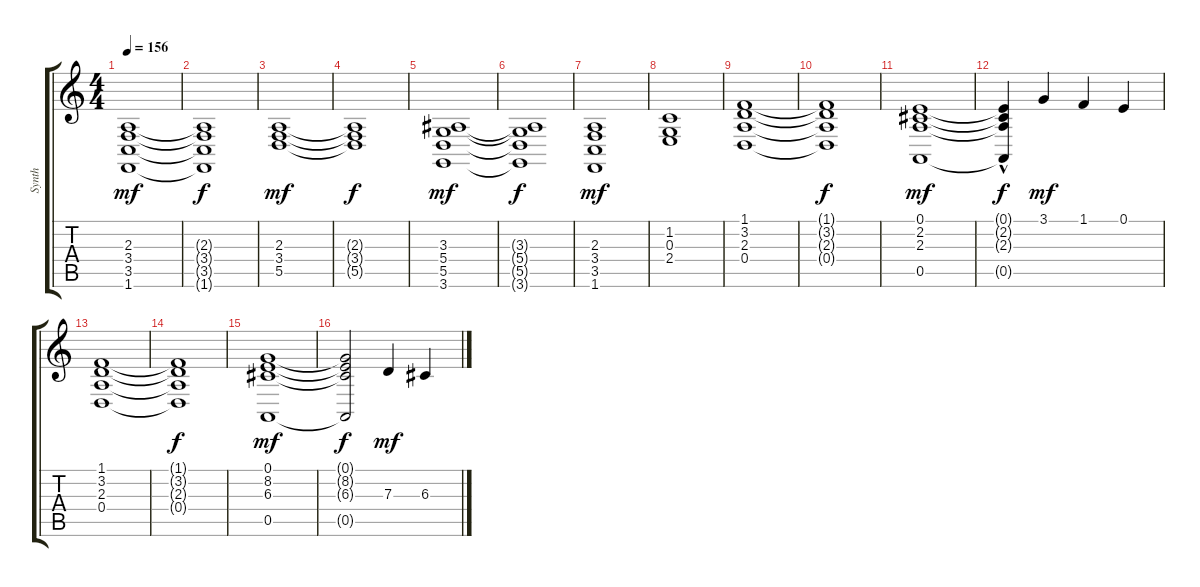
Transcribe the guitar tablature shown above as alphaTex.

\track ("Synth" "Synth") {instrument synthstrings1}
\staff {score tabs}
\tuning (E4 B3 G3 D3 A2 E2) {hide}
\ts (4 4)
\tempo 156
\clef g2
\ks c
(2.3 3.4 3.5 1.6).1{dy mf} |
(2.3{t} 3.4{t} 3.5{t} 1.6{t}).1{dy f} |
(2.3 3.4 5.5).1{dy mf} |
(2.3{t} 3.4{t} 5.5{t}).1{dy f} |
(3.3 5.4 5.5 3.6).1{dy mf} |
(3.3{t} 5.4{t} 5.5{t} 3.6{t}).1{dy f} |
(2.3 3.4 3.5 1.6).1{dy mf} |
(1.2 0.3 2.4).1 |
\section ("" "")
(1.1 3.2 2.3 0.4).1{volume 11 instrument synthstrings1} |
(1.1{t} 3.2{t} 2.3{t} 0.4{t}).1{dy f} |
(0.1 2.2 2.3 0.5).1{dy mf} |
(0.1{t} 2.2{t} 2.3{hac t} 0.5{t}).4{dy f} 3.1.4{dy mf} 1.1.4 0.1.4 |
(1.1 3.2 2.3 0.4).1 |
(1.1{t} 3.2{t} 2.3{t} 0.4{t}).1{dy f} |
(0.1 8.2 6.3 0.5).1{dy mf} |
(0.1{t} 8.2{t} 6.3{t} 0.5{t}).2{dy f} 7.3.4{dy mf} 6.3.4
